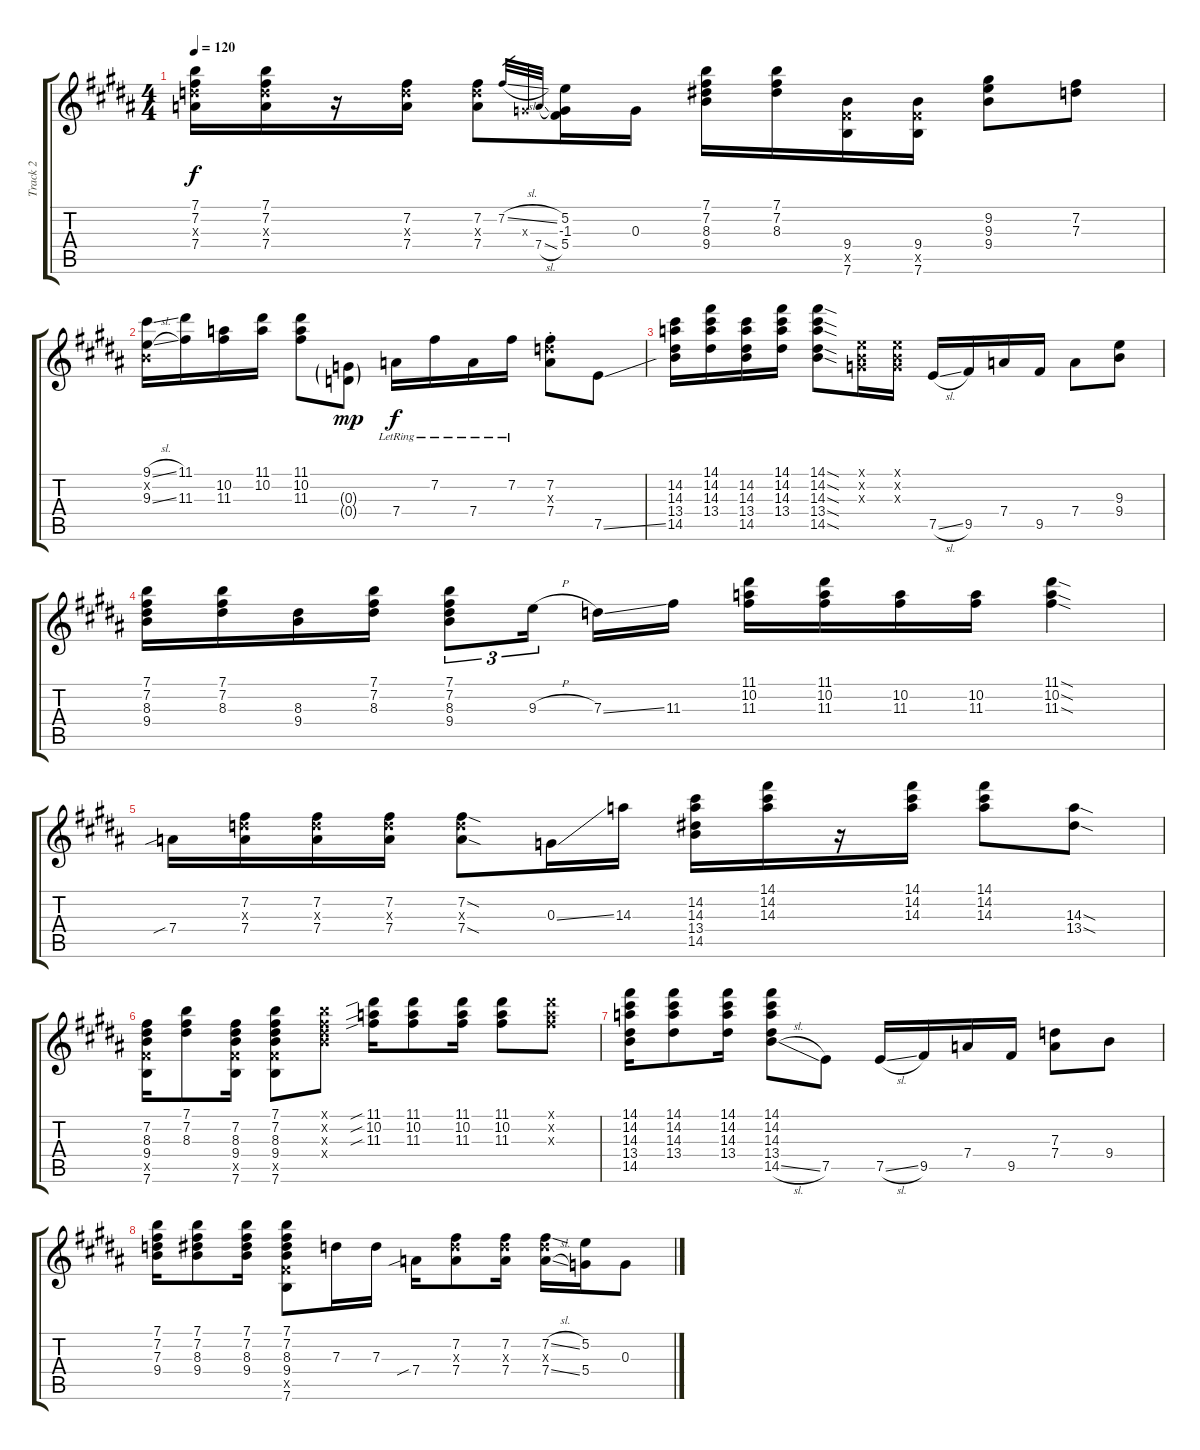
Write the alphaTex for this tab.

\track ("Track 2" "Track 2") {instrument electricguitarclean}
\staff {score tabs}
\tuning (E4 B3 G3 D3 A2 E2) {hide}
\ts (4 4)
\tempo 120
\clef g2
\ks b
(7.1 7.2 7.3{x} 7.4{t}).16{dy f} (7.1 7.2 7.3{x} 7.4).16 r.16 (7.2 7.3{x} 7.4).16 (7.2 7.3{x} 7.4).8 7.2{sl}.32{gr} 0.3{x}.32{gr} 7.4{sl}.32{gr} (5.2 -1.3 5.4).16 0.3.16 (7.1 7.2 8.3 9.4).16 (7.1 7.2 8.3).16 (9.4 9.5{x} 7.6).16 (9.4 9.5{x} 7.6).16 (9.2 9.3 9.4).8 (7.2 7.3).8 |
(9.1{sl} 0.2{x} 9.3{sl}).16 (11.1 11.3).16 (10.2 11.3).16 (11.1 10.2).16 (11.1 10.2 11.3).8 (0.3{g} 0.4{g}).8{dy mp} 7.4{lr}.16{dy f} 7.2{lr}.16 7.4{lr}.16 7.2{lr}.16 (7.2{st} 7.3{x} 7.4{st}).8 7.5{ss}.8 |
(14.2 14.3 13.4 14.5).16 (14.1 14.2 14.3 13.4).16 (14.2 14.3 13.4 14.5).16 (14.1 14.2 14.3 13.4).16 (14.1{sod} 14.2{sod} 14.3{sod} 13.4{sod} 14.5{sod}).8 (0.1{x} 0.2{x} 0.3{x}).16 (0.1{x} 0.2{x} 0.3{x}).16 7.5{sl}.16 9.5.16 7.4.16 9.5.16 7.4.8 (9.3 9.4).8 |
(7.1 7.2 8.3 9.4).16 (7.1 7.2 8.3).16 (8.3 9.4).16 (7.1 7.2 8.3).16 (7.1 7.2 8.3 9.4).8{tu (3 2)} 9.3{h}.16{tu (3 2) beam splitsecondary} 7.3{ss}.16 11.3.16 (11.1 10.2 11.3).16 (11.1 10.2 11.3).16 (10.2 11.3).16 (10.2 11.3).16 (11.1{sod} 10.2{sod} 11.3{sod}).4 |
7.4{sib}.16 (7.2 7.3{x} 7.4).16 (7.2 7.3{x} 7.4).16 (7.2 7.3{x} 7.4).16 (7.2{sod} 7.3{x} 7.4{sod}).8 0.3{ss}.16 14.3.16 (14.2 14.3 13.4 14.5).16 (14.1 14.2 14.3).16 r.16 (14.1 14.2 14.3).16 (14.1 14.2 14.3).8 (14.3{sod} 13.4{sod}).8 |
(7.2 8.3 9.4 9.5{x} 7.6).16 (7.1 7.2 8.3).8 (7.2 8.3 9.4 9.5{x} 7.6).16 (7.1 7.2 8.3 9.4 9.5{x} 7.6).8 (7.1{x} 7.2{x} 8.3{x} 9.4{x}).8 (11.1{sib} 10.2{sib} 11.3{sib}).16 (11.1 10.2 11.3).8 (11.1 10.2 11.3).16 (11.1 10.2 11.3).8 (11.1{x} 10.2{x} 11.3{x}).8 |
(14.1 14.2 14.3 13.4 14.5).16 (14.1 14.2 14.3 13.4).8 (14.1 14.2 14.3 13.4).16 (14.1 14.2 14.3 13.4 14.5{sl}).8 7.5.8 7.5{sl}.16 9.5.16 7.4.16 9.5.16 (7.3 7.4).8 9.4.8 |
(7.1 7.2 7.3 9.4).16 (7.1 7.2 8.3 9.4).8 (7.1 7.2 8.3 9.4).16 (7.1 7.2 8.3 9.4 9.5{x} 7.6).8 7.3.16 7.3.16 7.4{sib}.16 (7.2 7.3{x} 7.4).8 (7.2 7.3{x} 7.4).16 (7.2{sl} 7.3{x} 7.4{sl}).16 (5.2 5.4).16 0.3.8
